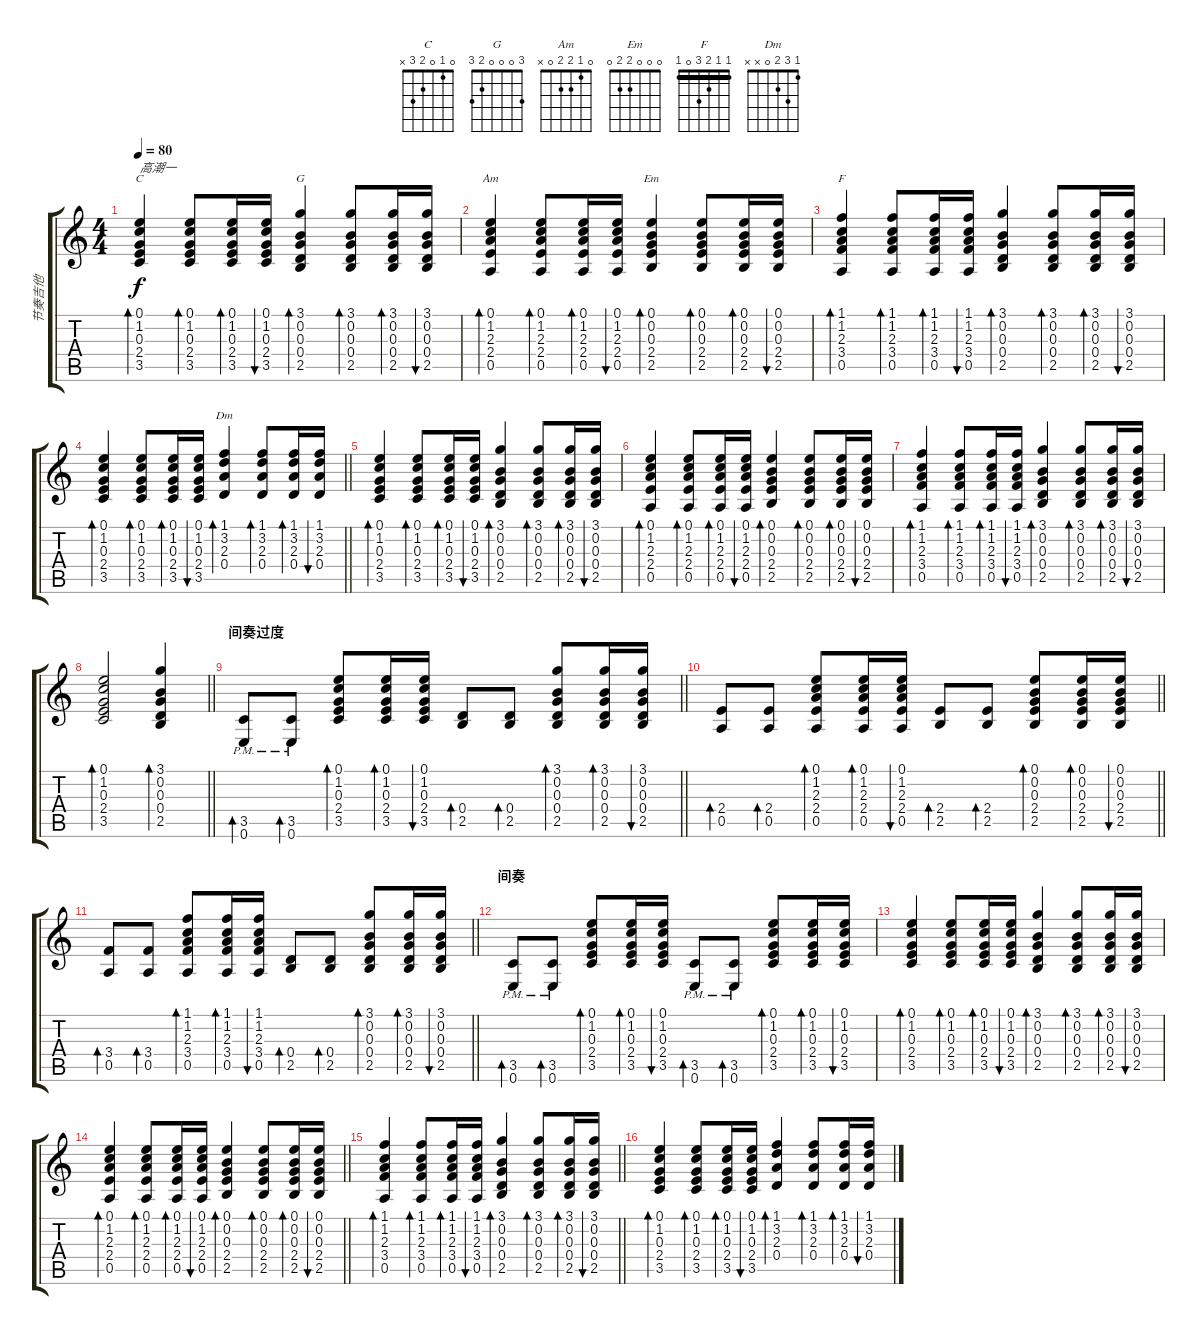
\track ("节奏吉他 " "节奏吉他 ") {instrument acousticguitarsteel}
\staff {score tabs}
\tuning (E4 B3 G3 D3 A2 E2) {hide}
\chord ("C" 0 1 0 2 3 x)
\chord ("G" 3 0 0 0 2 3)
\chord ("Am" 0 1 2 2 0 x)
\chord ("Em" 0 0 0 2 2 0)
\chord ("F" 1 1 2 3 0 1) {barre 1}
\chord ("Dm" 1 3 2 0 x x)
\ts (4 4)
\tempo 80
\clef g2
\ks c
(0.1 1.2 0.3 2.4 3.5).4{bd 60 ch "C" txt "高潮一" dy f} (0.1 1.2 0.3 2.4 3.5).8{bd 60} (0.1 1.2 0.3 2.4 3.5).16{bd 60} (0.1 1.2 0.3 2.4 3.5).16{bu 60} (3.1 0.2 0.3 0.4 2.5).4{bd 60 ch "G"} (3.1 0.2 0.3 0.4 2.5).8{bd 60} (3.1 0.2 0.3 0.4 2.5).16{bd 60} (3.1 0.2 0.3 0.4 2.5).16{bu 60} |
(0.1 1.2 2.3 2.4 0.5).4{bd 60 ch "Am"} (0.1 1.2 2.3 2.4 0.5).8{bd 60} (0.1 1.2 2.3 2.4 0.5).16{bd 60} (0.1 1.2 2.3 2.4 0.5).16{bu 60} (0.1 0.2 0.3 2.4 2.5).4{bd 60 ch "Em"} (0.1 0.2 0.3 2.4 2.5).8{bd 60} (0.1 0.2 0.3 2.4 2.5).16{bd 60} (0.1 0.2 0.3 2.4 2.5).16{bu 60} |
(1.1 1.2 2.3 3.4 0.5).4{bd 60 ch "F"} (1.1 1.2 2.3 3.4 0.5).8{bd 60} (1.1 1.2 2.3 3.4 0.5).16{bd 60} (1.1 1.2 2.3 3.4 0.5).16{bu 60} (3.1 0.2 0.3 0.4 2.5).4{bd 60} (3.1 0.2 0.3 0.4 2.5).8{bd 60} (3.1 0.2 0.3 0.4 2.5).16{bd 60} (3.1 0.2 0.3 0.4 2.5).16{bu 60} |
\barLineRight lightlight
(0.1 1.2 0.3 2.4 3.5).4{bd 60} (0.1 1.2 0.3 2.4 3.5).8{bd 60} (0.1 1.2 0.3 2.4 3.5).16{bd 60} (0.1 1.2 0.3 2.4 3.5).16{bu 60} (1.1 3.2 2.3 0.4).4{bd 60 ch "Dm"} (1.1 3.2 2.3 0.4).8{bd 60} (1.1 3.2 2.3 0.4).16{bd 60} (1.1 3.2 2.3 0.4).16{bu 60} |
(0.1 1.2 0.3 2.4 3.5).4{bd 60} (0.1 1.2 0.3 2.4 3.5).8{bd 60} (0.1 1.2 0.3 2.4 3.5).16{bd 60} (0.1 1.2 0.3 2.4 3.5).16{bu 60} (3.1 0.2 0.3 0.4 2.5).4{bd 60} (3.1 0.2 0.3 0.4 2.5).8{bd 60} (3.1 0.2 0.3 0.4 2.5).16{bd 60} (3.1 0.2 0.3 0.4 2.5).16{bu 60} |
(0.1 1.2 2.3 2.4 0.5).4{bd 60} (0.1 1.2 2.3 2.4 0.5).8{bd 60} (0.1 1.2 2.3 2.4 0.5).16{bd 60} (0.1 1.2 2.3 2.4 0.5).16{bu 60} (0.1 0.2 0.3 2.4 2.5).4{bd 60} (0.1 0.2 0.3 2.4 2.5).8{bd 60} (0.1 0.2 0.3 2.4 2.5).16{bd 60} (0.1 0.2 0.3 2.4 2.5).16{bu 60} |
(1.1 1.2 2.3 3.4 0.5).4{bd 60} (1.1 1.2 2.3 3.4 0.5).8{bd 60} (1.1 1.2 2.3 3.4 0.5).16{bd 60} (1.1 1.2 2.3 3.4 0.5).16{bu 60} (3.1 0.2 0.3 0.4 2.5).4{bd 60} (3.1 0.2 0.3 0.4 2.5).8{bd 60} (3.1 0.2 0.3 0.4 2.5).16{bd 60} (3.1 0.2 0.3 0.4 2.5).16{bu 60} |
\barLineRight lightlight
(0.1 1.2 0.3 2.4 3.5).2{bd 240} (3.1 0.2 0.3 0.4 2.5).4{bd 240} |
\section ("" "间奏过度")
\barLineRight lightlight
(3.5 0.6{pm}).8{bd 60} (3.5 0.6{pm}).8{bd 60} (0.1 1.2 0.3 2.4 3.5).8{bd 60} (0.1 1.2 0.3 2.4 3.5).16{bd 60} (0.1 1.2 0.3 2.4 3.5).16{bu 60} (0.4 2.5).8{bd 60} (0.4 2.5).8{bd 60} (3.1 0.2 0.3 0.4 2.5).8{bd 60} (3.1 0.2 0.3 0.4 2.5).16{bd 60} (3.1 0.2 0.3 0.4 2.5).16{bu 60} |
\barLineRight lightlight
(2.4 0.5).8{bd 60} (2.4 0.5).8{bd 60} (0.1 1.2 2.3 2.4 0.5).8{bd 60} (0.1 1.2 2.3 2.4 0.5).16{bd 60} (0.1 1.2 2.3 2.4 0.5).16{bu 60} (2.4 2.5).8{bd 60} (2.4 2.5).8{bd 60} (0.1 0.2 0.3 2.4 2.5).8{bd 60} (0.1 0.2 0.3 2.4 2.5).16{bd 60} (0.1 0.2 0.3 2.4 2.5).16{bu 60} |
\barLineRight lightlight
(3.4 0.5).8{bd 60} (3.4 0.5).8{bd 60} (1.1 1.2 2.3 3.4 0.5).8{bd 60} (1.1 1.2 2.3 3.4 0.5).16{bd 60} (1.1 1.2 2.3 3.4 0.5).16{bu 60} (0.4 2.5).8{bd 60} (0.4 2.5).8{bd 60} (3.1 0.2 0.3 0.4 2.5).8{bd 60} (3.1 0.2 0.3 0.4 2.5).16{bd 60} (3.1 0.2 0.3 0.4 2.5).16{bu 60} |
\section ("" "间奏")
(3.5 0.6{pm}).8{bd 60} (3.5 0.6{pm}).8{bd 60} (0.1 1.2 0.3 2.4 3.5).8{bd 60} (0.1 1.2 0.3 2.4 3.5).16{bd 60} (0.1 1.2 0.3 2.4 3.5).16{bu 60} (3.5 0.6{pm}).8{bd 60} (3.5 0.6{pm}).8{bd 60} (0.1 1.2 0.3 2.4 3.5).8{bd 60} (0.1 1.2 0.3 2.4 3.5).16{bd 60} (0.1 1.2 0.3 2.4 3.5).16{bu 60} |
(0.1 1.2 0.3 2.4 3.5).4{bd 60} (0.1 1.2 0.3 2.4 3.5).8{bd 60} (0.1 1.2 0.3 2.4 3.5).16{bd 60} (0.1 1.2 0.3 2.4 3.5).16{bu 60} (3.1 0.2 0.3 0.4 2.5).4{bd 60} (3.1 0.2 0.3 0.4 2.5).8{bd 60} (3.1 0.2 0.3 0.4 2.5).16{bd 60} (3.1 0.2 0.3 0.4 2.5).16{bu 60} |
\barLineRight lightlight
(0.1 1.2 2.3 2.4 0.5).4{bd 60} (0.1 1.2 2.3 2.4 0.5).8{bd 60} (0.1 1.2 2.3 2.4 0.5).16{bd 60} (0.1 1.2 2.3 2.4 0.5).16{bu 60} (0.1 0.2 0.3 2.4 2.5).4{bd 60} (0.1 0.2 0.3 2.4 2.5).8{bd 60} (0.1 0.2 0.3 2.4 2.5).16{bd 60} (0.1 0.2 0.3 2.4 2.5).16{bu 60} |
\barLineRight lightlight
(1.1 1.2 2.3 3.4 0.5).4{bd 60} (1.1 1.2 2.3 3.4 0.5).8{bd 60} (1.1 1.2 2.3 3.4 0.5).16{bd 60} (1.1 1.2 2.3 3.4 0.5).16{bu 60} (3.1 0.2 0.3 0.4 2.5).4{bd 60} (3.1 0.2 0.3 0.4 2.5).8{bd 60} (3.1 0.2 0.3 0.4 2.5).16{bd 60} (3.1 0.2 0.3 0.4 2.5).16{bu 60} |
(0.1 1.2 0.3 2.4 3.5).4{bd 60} (0.1 1.2 0.3 2.4 3.5).8{bd 60} (0.1 1.2 0.3 2.4 3.5).16{bd 60} (0.1 1.2 0.3 2.4 3.5).16{bu 60} (1.1 3.2 2.3 0.4).4{bd 60} (1.1 3.2 2.3 0.4).8{bd 60} (1.1 3.2 2.3 0.4).16{bd 60} (1.1 3.2 2.3 0.4).16{bu 60}
